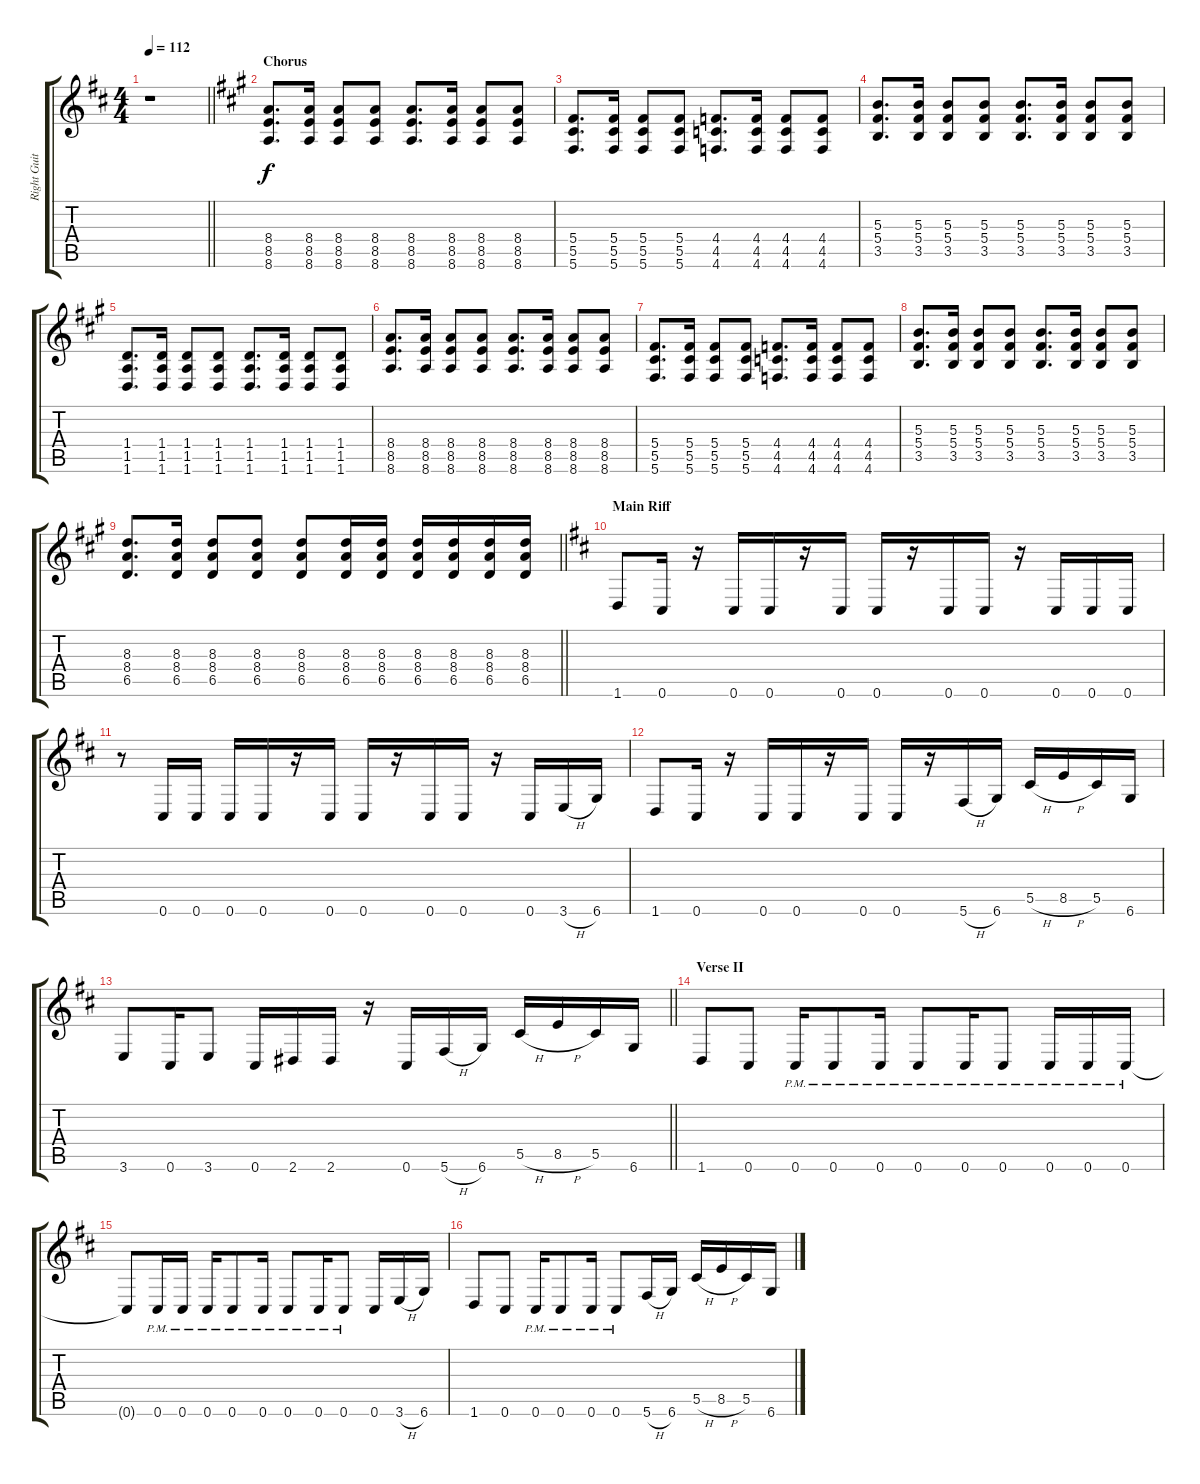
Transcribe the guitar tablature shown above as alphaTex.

\track ("Right Guitar I" "Right Guit") {instrument distortionguitar}
\staff {score tabs}
\tuning (Eb4 Bb3 Gb3 Db3 Ab2 Db2) {hide}
\ts (4 4)
\tempo 112
\clef g2
\barLineRight lightlight
\ks d
r.1{dy f} |
\section ("" "Chorus")
\ks a
(8.4 8.5 8.6).8{d} (8.4 8.5 8.6).16 (8.4 8.5 8.6).8 (8.4 8.5 8.6).8 (8.4 8.5 8.6).8{d} (8.4 8.5 8.6).16 (8.4 8.5 8.6).8 (8.4 8.5 8.6).8 |
(5.4 5.5 5.6).8{d} (5.4 5.5 5.6).16 (5.4 5.5 5.6).8 (5.4 5.5 5.6).8 (4.4 4.5 4.6).8{d} (4.4 4.5 4.6).16 (4.4 4.5 4.6).8 (4.4 4.5 4.6).8 |
(5.3 5.4 3.5).8{d} (5.3 5.4 3.5).16 (5.3 5.4 3.5).8 (5.3 5.4 3.5).8 (5.3 5.4 3.5).8{d} (5.3 5.4 3.5).16 (5.3 5.4 3.5).8 (5.3 5.4 3.5).8 |
(1.4 1.5 1.6).8{d} (1.4 1.5 1.6).16 (1.4 1.5 1.6).8 (1.4 1.5 1.6).8 (1.4 1.5 1.6).8{d} (1.4 1.5 1.6).16 (1.4 1.5 1.6).8 (1.4 1.5 1.6).8 |
(8.4 8.5 8.6).8{d} (8.4 8.5 8.6).16 (8.4 8.5 8.6).8 (8.4 8.5 8.6).8 (8.4 8.5 8.6).8{d} (8.4 8.5 8.6).16 (8.4 8.5 8.6).8 (8.4 8.5 8.6).8 |
(5.4 5.5 5.6).8{d} (5.4 5.5 5.6).16 (5.4 5.5 5.6).8 (5.4 5.5 5.6).8 (4.4 4.5 4.6).8{d} (4.4 4.5 4.6).16 (4.4 4.5 4.6).8 (4.4 4.5 4.6).8 |
(5.3 5.4 3.5).8{d} (5.3 5.4 3.5).16 (5.3 5.4 3.5).8 (5.3 5.4 3.5).8 (5.3 5.4 3.5).8{d} (5.3 5.4 3.5).16 (5.3 5.4 3.5).8 (5.3 5.4 3.5).8 |
\barLineRight lightlight
(8.3 8.4 6.5).8{d} (8.3 8.4 6.5).16 (8.3 8.4 6.5).8 (8.3 8.4 6.5).8 (8.3 8.4 6.5).8 (8.3 8.4 6.5).16 (8.3 8.4 6.5).16 (8.3 8.4 6.5).16 (8.3 8.4 6.5).16 (8.3 8.4 6.5).16 (8.3 8.4 6.5).16 |
\section ("" "Main Riff")
\ks d
1.6.8 0.6.16 r.16 0.6.16 0.6.16 r.16 0.6.16 0.6.16 r.16 0.6.16 0.6.16 r.16 0.6.16 0.6.16 0.6.16 |
r.8 0.6.16 0.6.16 0.6.16 0.6.16 r.16 0.6.16 0.6.16 r.16 0.6.16 0.6.16 r.16 0.6.16 3.6{h}.16 6.6.16 |
1.6.8 0.6.16 r.16 0.6.16 0.6.16 r.16 0.6.16 0.6.16 r.16 5.6{h}.16 6.6.16 5.5{h}.16 8.5{h}.16 5.5.16 6.6.16 |
\barLineRight lightlight
3.6.8 0.6.16 3.6.8 0.6.16 2.6.16 2.6.16 r.16 0.6.16 5.6{h}.16 6.6.16 5.5{h}.16 8.5{h}.16 5.5.16 6.6.16 |
\section ("" "Verse II")
1.6.8 0.6.8 0.6{pm}.16 0.6{pm}.8 0.6{pm}.16 0.6{pm}.8 0.6{pm}.16 0.6{pm}.8 0.6{pm}.16 0.6{pm}.16 0.6{pm}.16 |
0.6{t}.8 0.6{pm}.16 0.6{pm}.16 0.6{pm}.16 0.6{pm}.8 0.6{pm}.16 0.6{pm}.8 0.6{pm}.16 0.6{pm}.8 0.6.16 3.6{h}.16 6.6.16 |
1.6.8 0.6.8 0.6{pm}.16 0.6{pm}.8 0.6{pm}.16 0.6{pm}.8 5.6{h}.16 6.6.16 5.5{h}.16 8.5{h}.16 5.5.16 6.6.16
